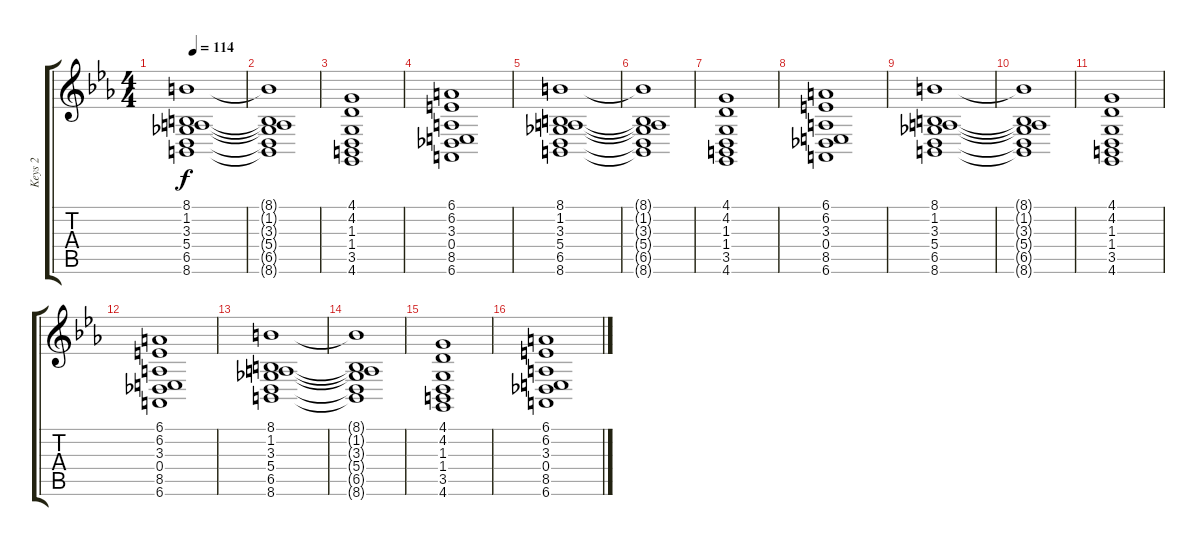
\track ("Keys 2" "Keys 2") {instrument lead1square}
\staff {score tabs}
\tuning (Eb4 Bb3 Gb3 Db3 Ab2 Eb2) {hide}
\ts (4 4)
\tempo 114
\clef g2
\ks cminor
(8.1 1.2 3.3 5.4 6.5 8.6).1{dy f} |
(8.1{t} 1.2{t} 3.3{t} 5.4{t} 6.5{t} 8.6{t}).1 |
(4.1 4.2 1.3 1.4 3.5 4.6).1 |
(6.1 6.2 3.3 0.4 8.5 6.6).1 |
(8.1 1.2 3.3 5.4 6.5 8.6).1 |
(8.1{t} 1.2{t} 3.3{t} 5.4{t} 6.5{t} 8.6{t}).1 |
(4.1 4.2 1.3 1.4 3.5 4.6).1 |
(6.1 6.2 3.3 0.4 8.5 6.6).1 |
(8.1 1.2 3.3 5.4 6.5 8.6).1 |
(8.1{t} 1.2{t} 3.3{t} 5.4{t} 6.5{t} 8.6{t}).1 |
(4.1 4.2 1.3 1.4 3.5 4.6).1 |
(6.1 6.2 3.3 0.4 8.5 6.6).1 |
(8.1 1.2 3.3 5.4 6.5 8.6).1 |
(8.1{t} 1.2{t} 3.3{t} 5.4{t} 6.5{t} 8.6{t}).1 |
(4.1 4.2 1.3 1.4 3.5 4.6).1 |
(6.1 6.2 3.3 0.4 8.5 6.6).1
